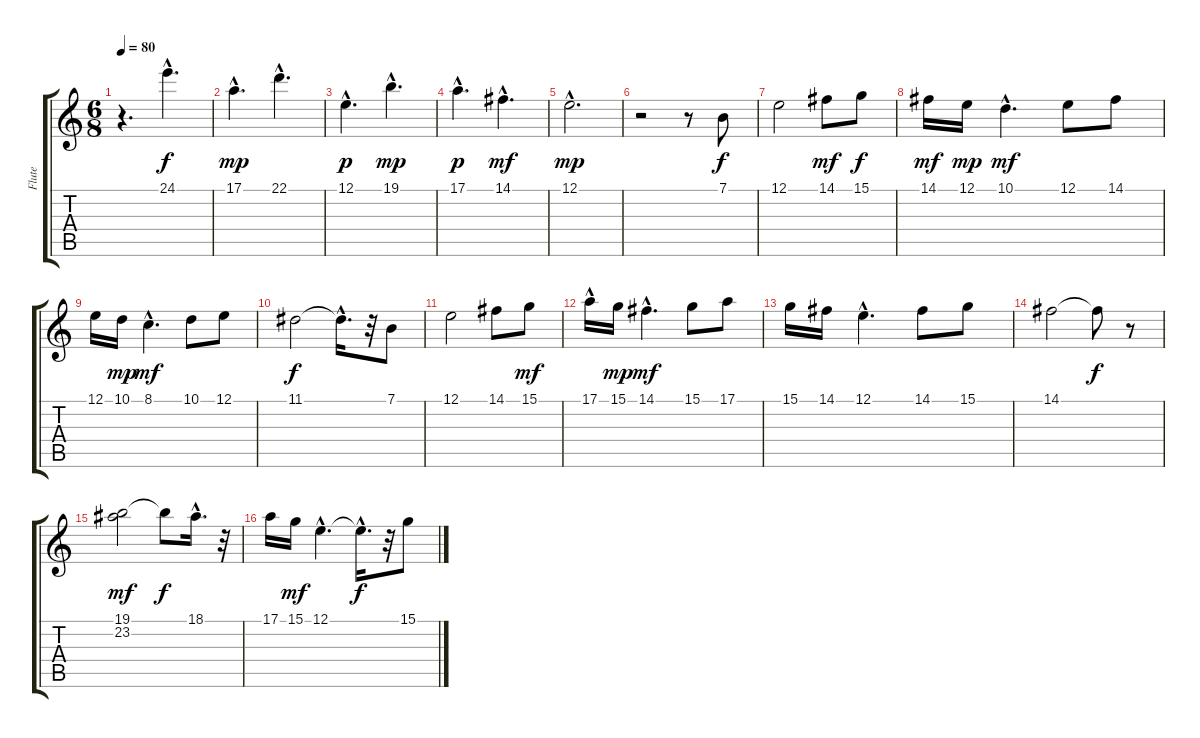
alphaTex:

\track ("Flute" "Flute") {instrument piccolo}
\staff {score tabs}
\tuning (E4 B3 G3 D3 A2 E2) {hide}
\ts (6 8)
\tempo 80
\clef g2
\ks c
r.4{d dy mp} 24.1{hac}.4{d dy f} |
17.1{hac}.4{d dy mp} 22.1{hac}.4{d} |
12.1{hac}.4{d dy p} 19.1{hac}.4{d dy mp} |
17.1{hac}.4{d dy p} 14.1{hac}.4{d dy mf} |
12.1{hac}.2{d dy mp} |
r.2 r.8 7.1.8{dy f} |
12.1.2 14.1.8{dy mf} 15.1.8{dy f} |
14.1.16{dy mf} 12.1.16{dy mp} 10.1{hac}.4{d dy mf} 12.1.8 14.1.8 |
12.1.16 10.1.16{dy mp} 8.1{hac}.4{d dy mf} 10.1.8 12.1.8 |
11.1.2{dy f} 11.1{hac t}.16{d} r.32 7.1.8 |
12.1.2 14.1.8 15.1.8{dy mf} |
17.1{hac}.16 15.1.16{dy mp} 14.1{hac}.4{d dy mf} 15.1.8 17.1.8 |
15.1.16 14.1.16 12.1{hac}.4{d} 14.1.8 15.1.8 |
14.1.2 14.1{t}.8{dy f} r.8 |
(19.1 23.2).2{dy mf} 19.1{t}.8{dy f} 18.1{hac}.16{d} r.32 |
17.1.16 15.1.16{dy mf} 12.1{hac}.4{d} 12.1{hac t}.16{d dy f} r.32 15.1.8
